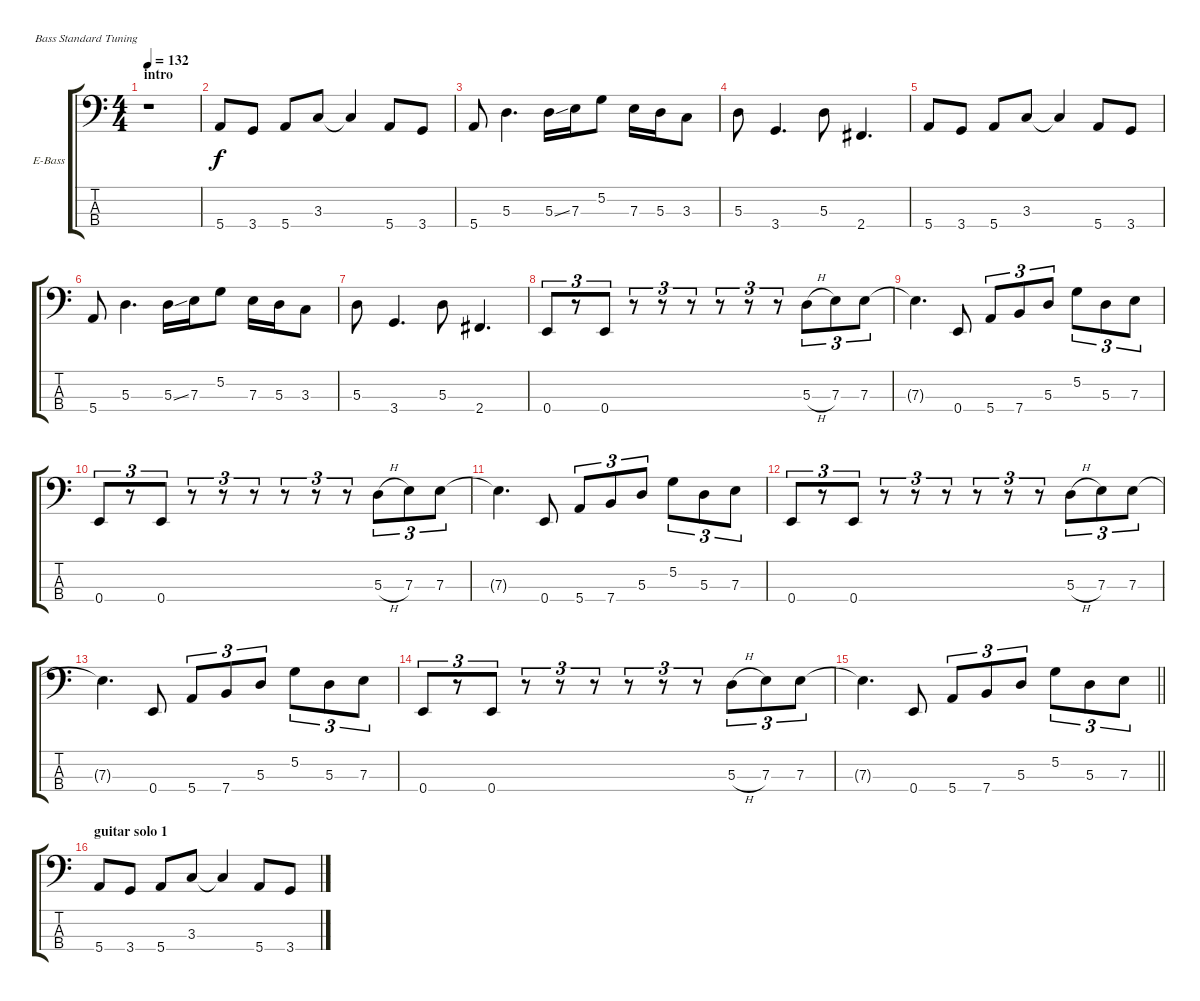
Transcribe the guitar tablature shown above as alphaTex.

\bracketExtendMode groupsimilarinstruments
\firstSystemTrackNameOrientation horizontal
\otherSystemsTrackNameOrientation horizontal
\track ("bass" "E-Bass") {multiBarRest instrument electricbasspick}
\staff {score tabs}
\tuning (G2 D2 A1 E1)
\ts (4 4)
\section ("" "intro")
\tempo 132
\clef f4
\ks c
r.1{dy f instrument electricbasspick} |
5.4.8 3.4.8 5.4.8 3.3.8 3.3{t}.4 5.4.8 3.4.8 |
5.4.8 5.3.4{d} 5.3{ss}.16 7.3.16 5.2.8 7.3.16 5.3.16 3.3.8 |
5.3.8 3.4.4{d} 5.3.8 2.4.4{d} |
5.4.8 3.4.8 5.4.8 3.3.8 3.3{t}.4 5.4.8 3.4.8 |
5.4.8 5.3.4{d} 5.3{ss}.16 7.3.16 5.2.8 7.3.16 5.3.16 3.3.8 |
5.3.8 3.4.4{d} 5.3.8 2.4.4{d} |
0.4.8{tu (3 2)} r.8{tu (3 2)} 0.4.8{tu (3 2)} r.8{tu (3 2)} r.8{tu (3 2)} r.8{tu (3 2)} r.8{tu (3 2)} r.8{tu (3 2)} r.8{tu (3 2)} 5.3{h}.8{tu (3 2)} 7.3.8{tu (3 2)} 7.3.8{tu (3 2)} |
7.3{t}.4{d} 0.4.8 5.4.8{tu (3 2)} 7.4.8{tu (3 2)} 5.3.8{tu (3 2)} 5.2.8{tu (3 2)} 5.3.8{tu (3 2)} 7.3.8{tu (3 2)} |
0.4.8{tu (3 2)} r.8{tu (3 2)} 0.4.8{tu (3 2)} r.8{tu (3 2)} r.8{tu (3 2)} r.8{tu (3 2)} r.8{tu (3 2)} r.8{tu (3 2)} r.8{tu (3 2)} 5.3{h}.8{tu (3 2)} 7.3.8{tu (3 2)} 7.3.8{tu (3 2)} |
7.3{t}.4{d} 0.4.8 5.4.8{tu (3 2)} 7.4.8{tu (3 2)} 5.3.8{tu (3 2)} 5.2.8{tu (3 2)} 5.3.8{tu (3 2)} 7.3.8{tu (3 2)} |
0.4.8{tu (3 2)} r.8{tu (3 2)} 0.4.8{tu (3 2)} r.8{tu (3 2)} r.8{tu (3 2)} r.8{tu (3 2)} r.8{tu (3 2)} r.8{tu (3 2)} r.8{tu (3 2)} 5.3{h}.8{tu (3 2)} 7.3.8{tu (3 2)} 7.3.8{tu (3 2)} |
7.3{t}.4{d} 0.4.8 5.4.8{tu (3 2)} 7.4.8{tu (3 2)} 5.3.8{tu (3 2)} 5.2.8{tu (3 2)} 5.3.8{tu (3 2)} 7.3.8{tu (3 2)} |
0.4.8{tu (3 2)} r.8{tu (3 2)} 0.4.8{tu (3 2)} r.8{tu (3 2)} r.8{tu (3 2)} r.8{tu (3 2)} r.8{tu (3 2)} r.8{tu (3 2)} r.8{tu (3 2)} 5.3{h}.8{tu (3 2)} 7.3.8{tu (3 2)} 7.3.8{tu (3 2)} |
\barLineRight lightlight
7.3{t}.4{d} 0.4.8 5.4.8{tu (3 2)} 7.4.8{tu (3 2)} 5.3.8{tu (3 2)} 5.2.8{tu (3 2)} 5.3.8{tu (3 2)} 7.3.8{tu (3 2)} |
\section ("" "guitar solo 1")
5.4.8 3.4.8 5.4.8 3.3.8 3.3{t}.4 5.4.8 3.4.8
